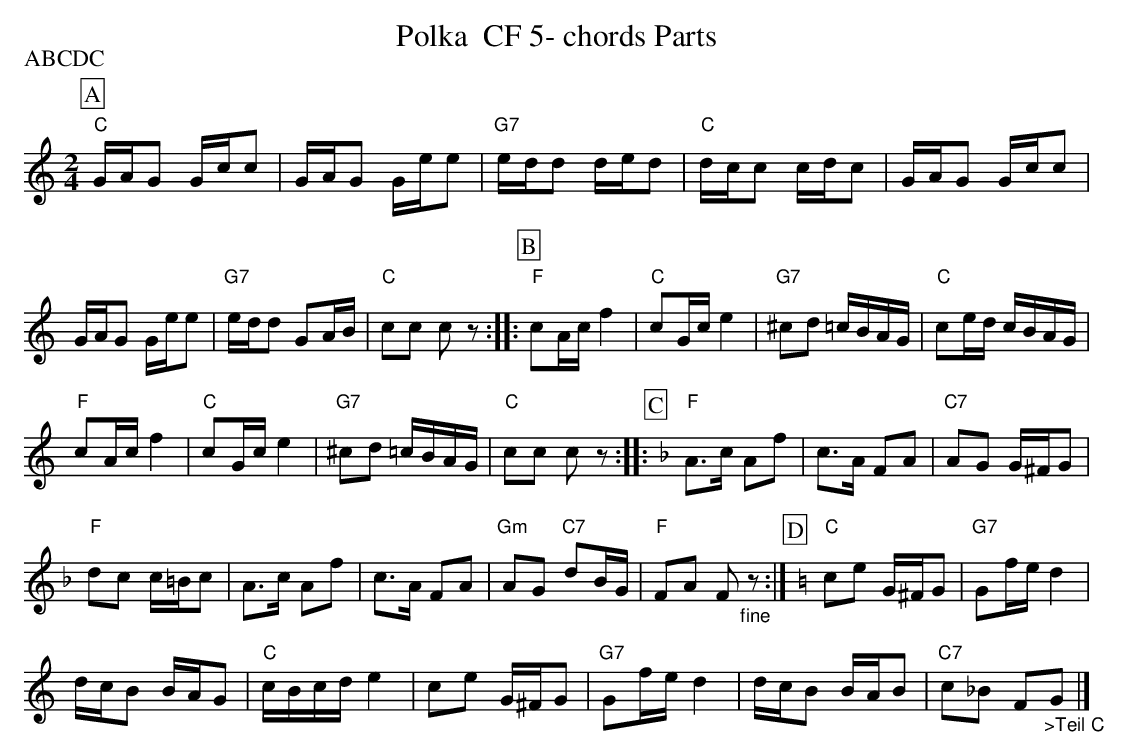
X:1
T:Polka  CF 5- chords Parts
P:ABCDC
M:2/4
L:1/16
K:Cmaj%%MIDI gchordon
[P:A] "C"GAG2 Gcc2 | GAG2 Gee2 | "G7"edd2 ded2 | "C"dcc2 cdc2 | GAG2 Gcc2 |
GAG2 Gee2 | "G7"edd2 G2AB | "C"c2c2 c2z2 :: [P:B] "F"c2Acf4 | "C"c2Gce4 | "G7"^c2d2 =cBAG | "C"c2ed cBAG |
"F"c2Acf4 | "C"c2Gce4 | "G7"^c2d2 =cBAG | "C"c2c2 c2z2 :: [P:C] [K:Fmaj] "F"A3c A2f2 | c3A F2A2 | "C7"A2G2 G^FG2 |
"F"d2c2 c=Bc2 | A3c A2f2 | c3A F2A2 | "Gm"A2G2 "C7"d2BG | "F"F2A2 F2"_fine"z2 :| [P:D] [K:Cmaj]"C"c2e2 G^FG2 | "G7"G2fed4 |
dcB2 BAG2 | "C"cBcde4 | c2e2 G^FG2 | "G7"G2fed4 | dcB2 BAB2 | "C7"c2_B2 F2"_>Teil C"G2 |]
